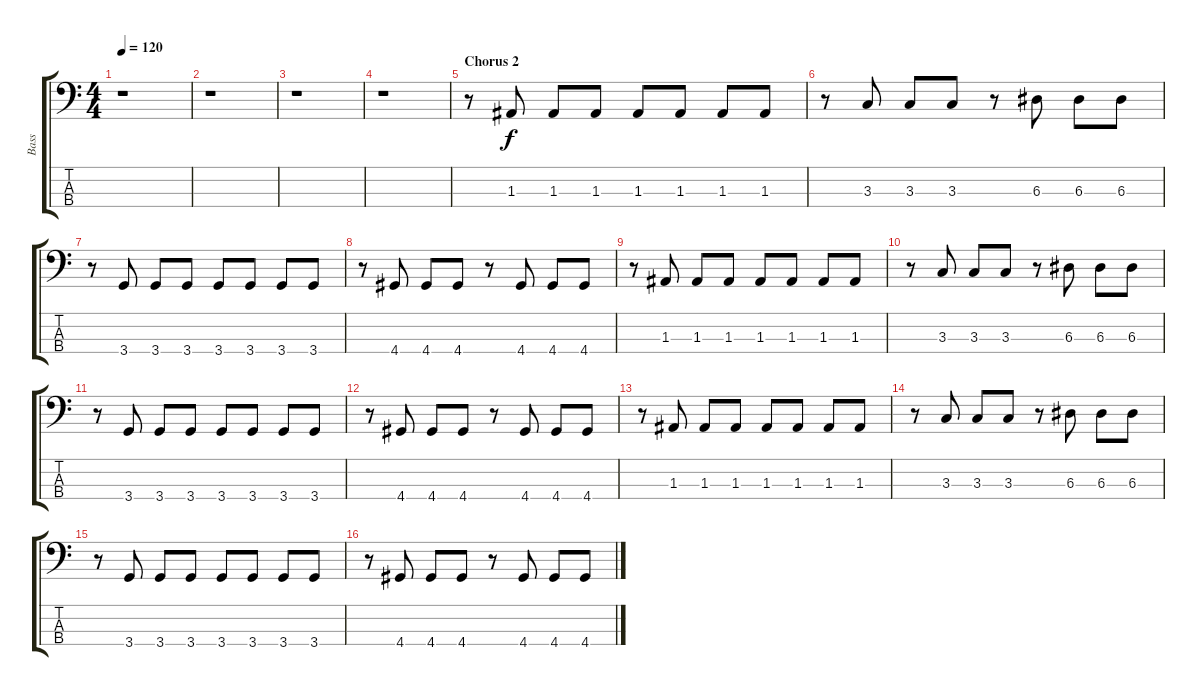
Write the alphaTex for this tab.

\track ("Bass" "Bass") {instrument electricbasspick}
\staff {score tabs}
\tuning (G2 D2 A1 E1) {hide}
\ts (4 4)
\tempo 120
\clef f4
\ks c
r.1{dy f} |
r.1 |
r.1 |
r.1 |
\section ("" "Chorus 2")
r.8{volume 16 instrument electricbasspick} 1.3.8 1.3.8 1.3.8 1.3.8 1.3.8 1.3.8 1.3.8 |
r.8 3.3.8 3.3.8 3.3.8 r.8 6.3.8 6.3.8 6.3.8 |
r.8 3.4.8 3.4.8 3.4.8 3.4.8 3.4.8 3.4.8 3.4.8 |
r.8 4.4.8 4.4.8 4.4.8 r.8 4.4.8 4.4.8 4.4.8 |
r.8 1.3.8 1.3.8 1.3.8 1.3.8 1.3.8 1.3.8 1.3.8 |
r.8 3.3.8 3.3.8 3.3.8 r.8 6.3.8 6.3.8 6.3.8 |
r.8 3.4.8 3.4.8 3.4.8 3.4.8 3.4.8 3.4.8 3.4.8 |
r.8 4.4.8 4.4.8 4.4.8 r.8 4.4.8 4.4.8 4.4.8 |
r.8 1.3.8 1.3.8 1.3.8 1.3.8 1.3.8 1.3.8 1.3.8 |
r.8 3.3.8 3.3.8 3.3.8 r.8 6.3.8 6.3.8 6.3.8 |
r.8 3.4.8 3.4.8 3.4.8 3.4.8 3.4.8 3.4.8 3.4.8 |
r.8 4.4.8 4.4.8 4.4.8 r.8 4.4.8 4.4.8 4.4.8
